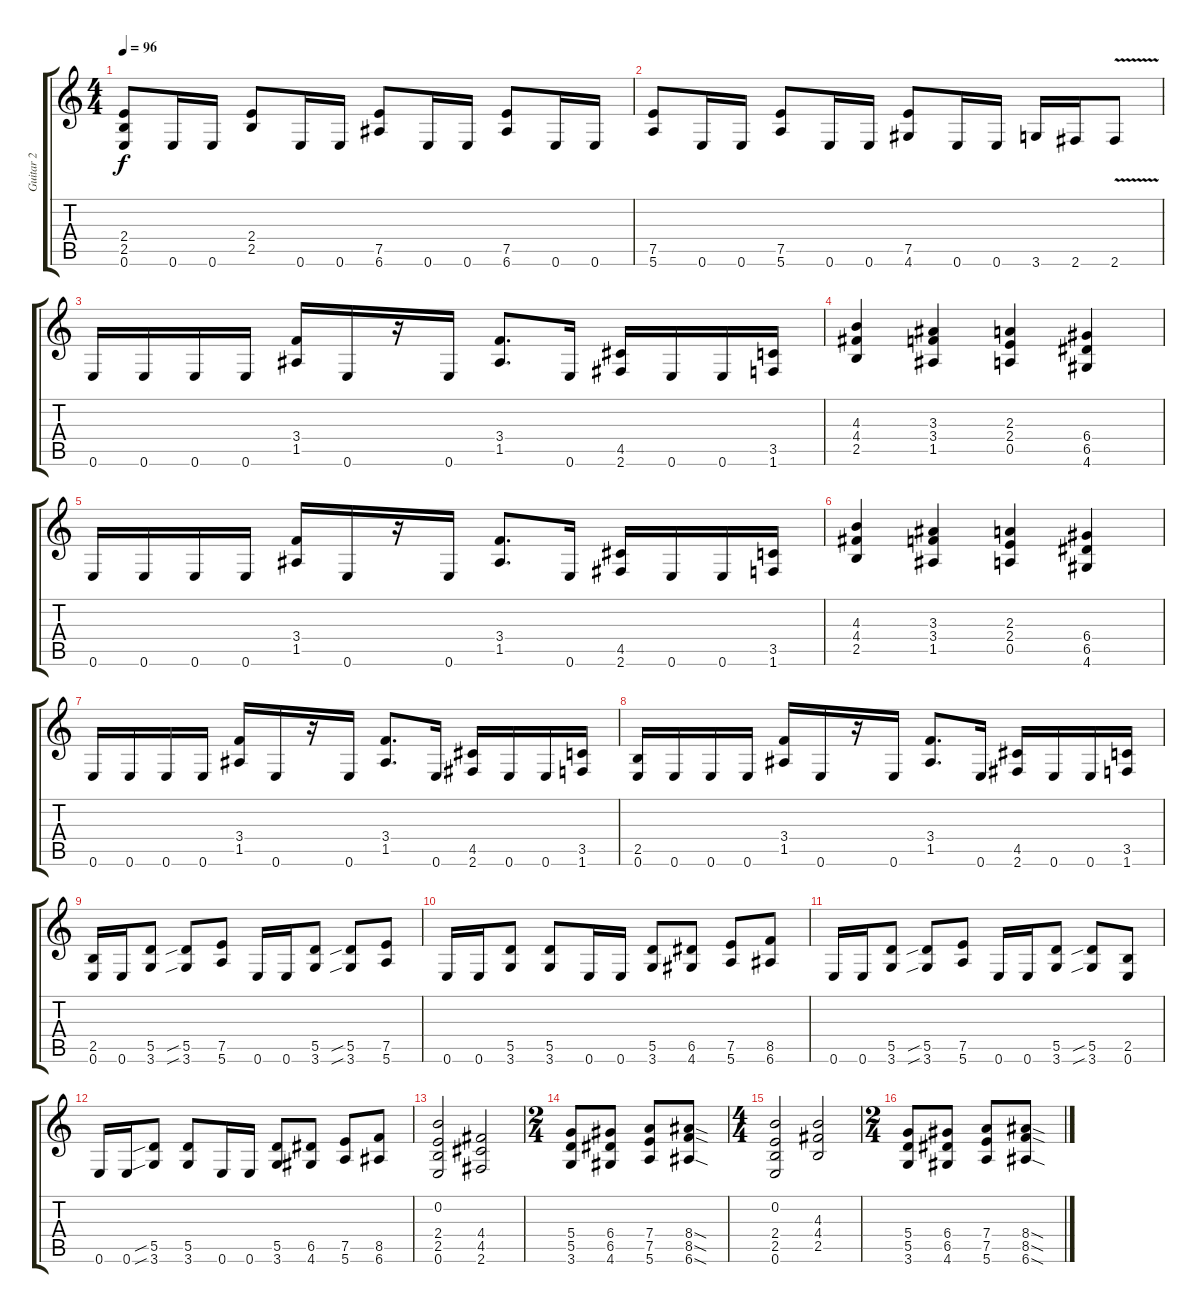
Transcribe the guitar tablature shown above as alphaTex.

\track ("Guitar 2" "Guitar 2") {instrument distortionguitar}
\staff {score tabs}
\tuning (E4 B3 G3 D3 A2 E2) {hide}
\ts (4 4)
\tempo 96
\clef g2
\ks c
(2.4 2.5 0.6).8{dy f} 0.6.16 0.6.16 (2.4 2.5).8 0.6.16 0.6.16 (7.5 6.6).8 0.6.16 0.6.16 (7.5 6.6).8 0.6.16 0.6.16 |
(7.5 5.6).8 0.6.16 0.6.16 (7.5 5.6).8 0.6.16 0.6.16 (7.5 4.6).8 0.6.16 0.6.16 3.6.16 2.6.16 2.6{v}.8 |
0.6.16 0.6.16 0.6.16 0.6.16 (3.4 1.5).16 0.6.16 r.16 0.6.16 (3.4 1.5).8{d} 0.6.16 (4.5 2.6).16 0.6.16 0.6.16 (3.5 1.6).16 |
(4.3 4.4 2.5).4 (3.3 3.4 1.5).4 (2.3 2.4 0.5).4 (6.4 6.5 4.6).4 |
0.6.16 0.6.16 0.6.16 0.6.16 (3.4 1.5).16 0.6.16 r.16 0.6.16 (3.4 1.5).8{d} 0.6.16 (4.5 2.6).16 0.6.16 0.6.16 (3.5 1.6).16 |
(4.3 4.4 2.5).4 (3.3 3.4 1.5).4 (2.3 2.4 0.5).4 (6.4 6.5 4.6).4 |
0.6.16 0.6.16 0.6.16 0.6.16 (3.4 1.5).16 0.6.16 r.16 0.6.16 (3.4 1.5).8{d} 0.6.16 (4.5 2.6).16 0.6.16 0.6.16 (3.5 1.6).16 |
(2.5 0.6).16 0.6.16 0.6.16 0.6.16 (3.4 1.5).16 0.6.16 r.16 0.6.16 (3.4 1.5).8{d} 0.6.16 (4.5 2.6).16 0.6.16 0.6.16 (3.5 1.6).16 |
(2.5 0.6).16 0.6.16 (5.5 3.6).8 (5.5{sib} 3.6{sib}).8 (7.5 5.6).8 0.6.16 0.6.16 (5.5 3.6).8 (5.5{sib} 3.6{sib}).8 (7.5 5.6).8 |
0.6.16 0.6.16 (5.5 3.6).8 (5.5 3.6).8 0.6.16 0.6.16 (5.5 3.6).8 (6.5 4.6).8 (7.5 5.6).8 (8.5 6.6).8 |
0.6.16 0.6.16 (5.5 3.6).8 (5.5{sib} 3.6{sib}).8 (7.5 5.6).8 0.6.16 0.6.16 (5.5 3.6).8 (5.5{sib} 3.6{sib}).8 (2.5 0.6).8 |
0.6.16 0.6.16 (5.5{sib} 3.6{sib}).8 (5.5 3.6).8 0.6.16 0.6.16 (5.5 3.6).8 (6.5 4.6).8 (7.5 5.6).8 (8.5 6.6).8 |
(0.2 2.4 2.5 0.6).2 (4.4 4.5 2.6).2 |
\ts (2 4)
(5.4 5.5 3.6).8 (6.4 6.5 4.6).8 (7.4 7.5 5.6).8 (8.4{sod} 8.5{sod} 6.6{sod}).8 |
\ts (4 4)
(0.2 2.4 2.5 0.6).2 (4.3 4.4 2.5).2 |
\ts (2 4)
(5.4 5.5 3.6).8 (6.4 6.5 4.6).8 (7.4 7.5 5.6).8 (8.4{sod} 8.5{sod} 6.6{sod}).8
